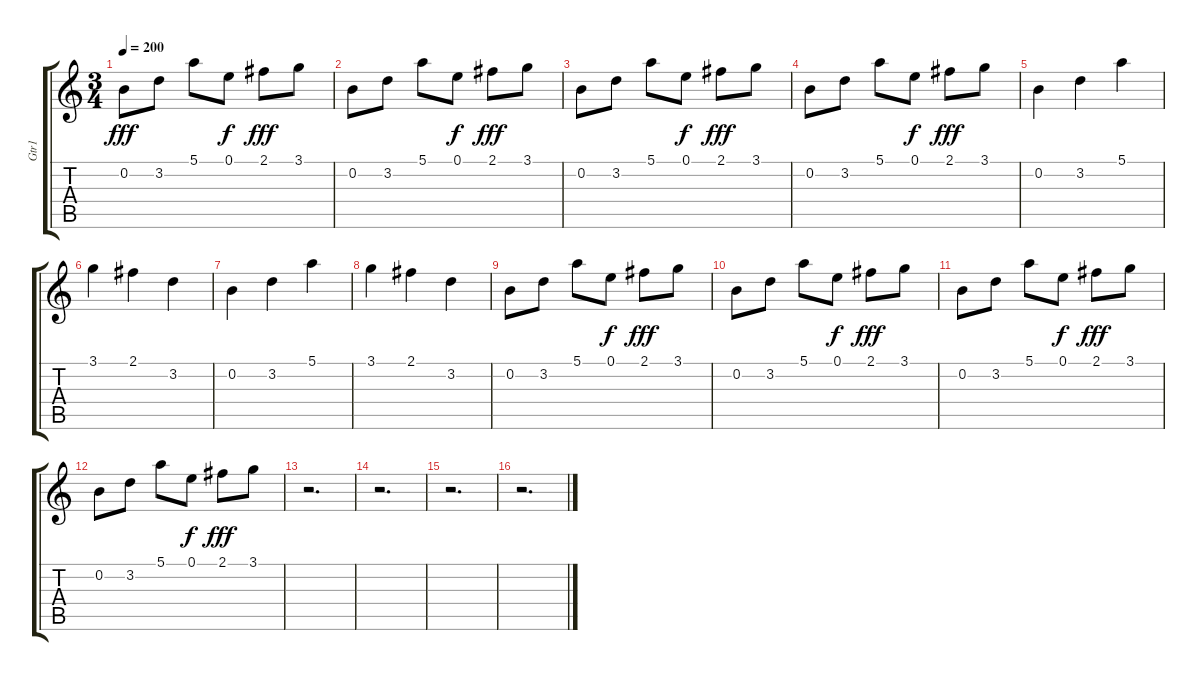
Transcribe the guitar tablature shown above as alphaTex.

\track ("Gtr1" "Gtr1") {instrument distortionguitar}
\staff {score tabs}
\tuning (E4 B3 G3 D3 A2 D2) {hide}
\ts (3 4)
\tempo 200
\clef g2
\ks c
0.2.8{dy fff} 3.2.8 5.1.8 0.1.8{dy f} 2.1.8{dy fff} 3.1.8 |
0.2.8 3.2.8 5.1.8 0.1.8{dy f} 2.1.8{dy fff} 3.1.8 |
0.2.8 3.2.8 5.1.8 0.1.8{dy f} 2.1.8{dy fff} 3.1.8 |
0.2.8 3.2.8 5.1.8 0.1.8{dy f} 2.1.8{dy fff} 3.1.8 |
0.2.4 3.2.4 5.1.4 |
3.1.4 2.1.4 3.2.4 |
0.2.4 3.2.4 5.1.4 |
3.1.4 2.1.4 3.2.4 |
0.2.8 3.2.8 5.1.8 0.1.8{dy f} 2.1.8{dy fff} 3.1.8 |
0.2.8 3.2.8 5.1.8 0.1.8{dy f} 2.1.8{dy fff} 3.1.8 |
0.2.8 3.2.8 5.1.8 0.1.8{dy f} 2.1.8{dy fff} 3.1.8 |
0.2.8 3.2.8 5.1.8 0.1.8{dy f} 2.1.8{dy fff} 3.1.8 |
r.2{d} |
r.2{d} |
r.2{d} |
r.2{d}
